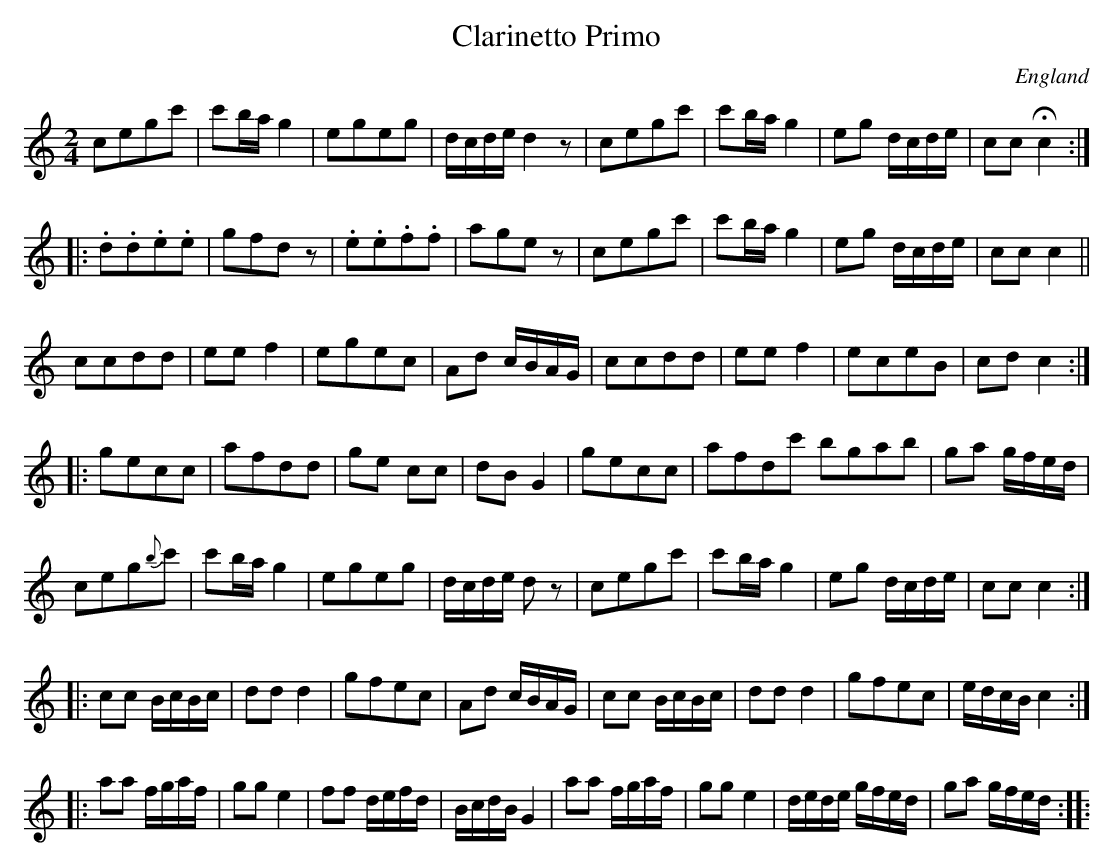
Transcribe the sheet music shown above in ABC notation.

X:1
T:Clarinetto Primo
L:1/8
M:2/4
O:England
K:C major
cegc' | c'b/a/ g2 | egeg        | d/c/d/e/ d2z |\
cegc' | c'b/a/ g2 | eg d/c/d/e/ | cc Hc2      ::
.d.d.e.e | gfdz      | .e.e.f.f    | agez | \
cegc'    | c'b/a/ g2 | eg d/c/d/e/ | cc c2 ||
ccdd | ee f2 | egec | Ad c/B/A/G/ | \
ccdd | ee f2 | eceB | cd c2 ::
gecc | afdd  | ge cc | dB G2 | \
gecc | afdc'   bgab  | ga g/f/e/d/ |
ceg{b}c' | c'b/a/ g2 | egeg        | d/c/d/e/ dz | \
cegc'    | c'b/a/ g2 | eg d/c/d/e/ | cc c2 ::
cc B/c/B/c/ | dd d2 | gfec | Ad c/B/A/G/ | \
cc B/c/B/c/ | dd d2 | gfec | e/d/c/B/ c2 ::
aa f/g/a/f/ | gg e2 | ff d/e/f/d/       | B/c/d/B/ G2 | \
aa f/g/a/f/ | gg e2 | d/e/d/e/ g/f/e/d/ | ga g/f/e/d/ ::
